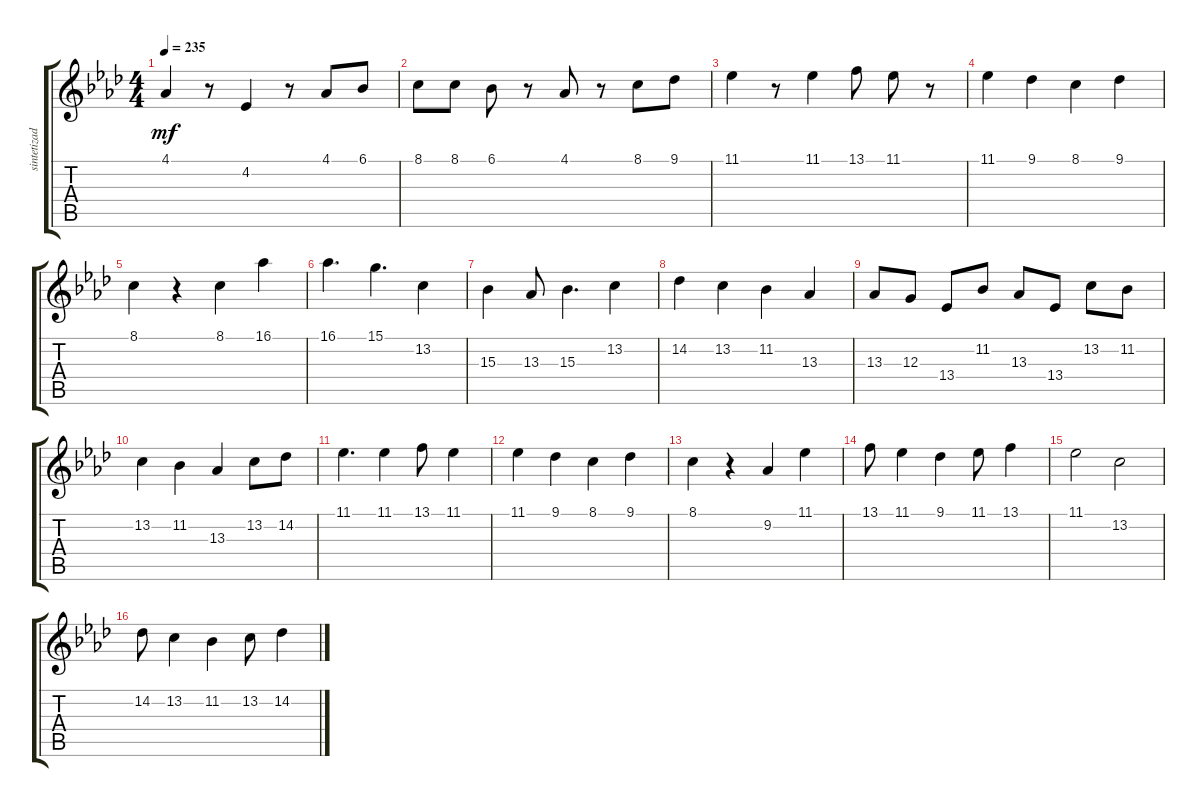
\track ("sintetizador 2nd" "sintetizad") {instrument celesta}
\staff {score tabs}
\tuning (E4 B3 G3 D3 A2 E2) {hide}
\ts (4 4)
\tempo 235
\clef g2
\ks ab
4.1.4{dy mf} r.8 4.2.4 r.8 4.1.8 6.1.8 |
8.1.8 8.1.8 6.1.8 r.8 4.1.8 r.8 8.1.8 9.1.8 |
11.1.4 r.8 11.1.4 13.1.8 11.1.8 r.8 |
11.1.4 9.1.4 8.1.4 9.1.4 |
8.1.4 r.4 8.1.4 16.1.4 |
16.1.4{d} 15.1.4{d} 13.2.4 |
15.3.4 13.3.8 15.3.4{d} 13.2.4 |
14.2.4 13.2.4 11.2.4 13.3.4 |
13.3.8 12.3.8 13.4.8 11.2.8 13.3.8 13.4.8 13.2.8 11.2.8 |
13.2.4 11.2.4 13.3.4 13.2.8 14.2.8 |
11.1.4{d} 11.1.4 13.1.8 11.1.4 |
11.1.4 9.1.4 8.1.4 9.1.4 |
8.1.4 r.4 9.2.4 11.1.4 |
13.1.8 11.1.4 9.1.4 11.1.8 13.1.4 |
11.1.2 13.2.2 |
14.2.8 13.2.4 11.2.4 13.2.8 14.2.4
